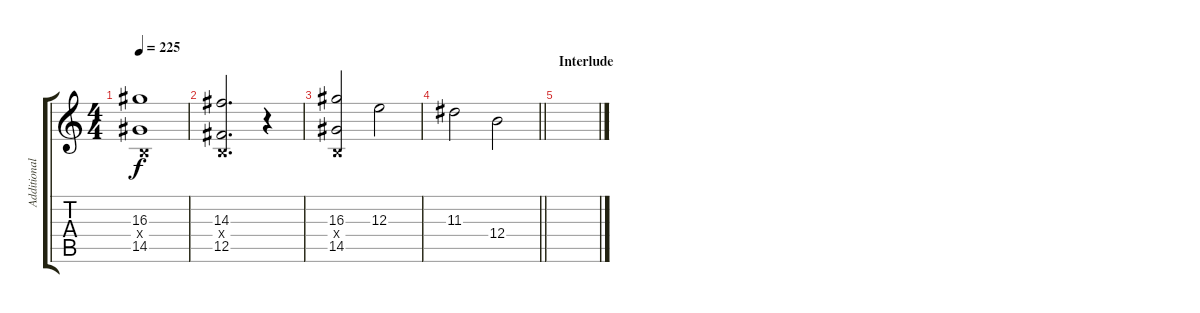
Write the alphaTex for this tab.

\track ("Additional 2" "Additional") {instrument distortionguitar}
\staff {score tabs}
\tuning (Db4 Ab3 E3 B2 Gb2 Db2) {hide}
\ts (4 4)
\tempo 225
\clef g2
\ks c
(16.3 0.4{x} 14.5).1{dy f} |
(14.3 0.4{x} 12.5).2{d} r.4 |
(16.3 0.4{x} 14.5).2 12.3.2 |
\barLineRight lightlight
11.3.2 12.4.2 |
\section ("" "Interlude")
